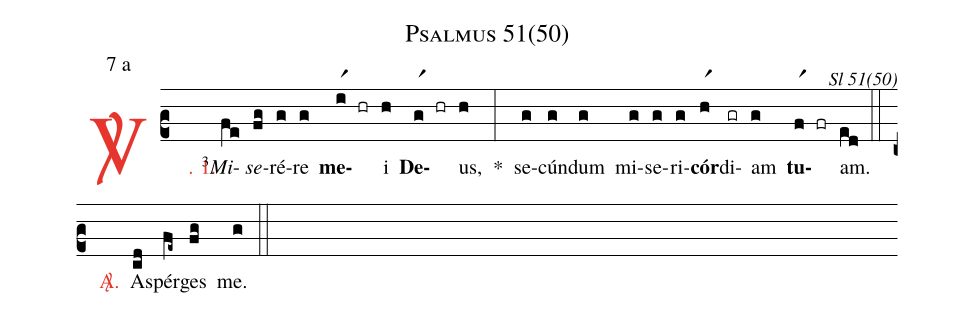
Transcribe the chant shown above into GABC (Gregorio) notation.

name: Psalmus 51(50);
mode: 7;
mode-differentia: a;
commentary: Sl 51(50);
%%
(c2)

<c><sp>V/</sp>. 1.</c>() <v>\VSup{3}</v><i>Mi</i>(fe)<i>se</i>(fg)ré(g)re(g) <b>me</b>(ir1 hr)i(h) <b>De</b>(gr1 hr)us,(h) *(:) se(g)cún(g)dum(g) mi(g)se(g)ri(g)<b>cór</b>(hr1)di(gr)am(g) <b>tu</b>(fr1 fr)am.(ed)

(::)

<nlba><c><sp>A/</sp>.</c>() A</nlba>(cd)spér(fe~)ges(fg) me.(g)

(::)
